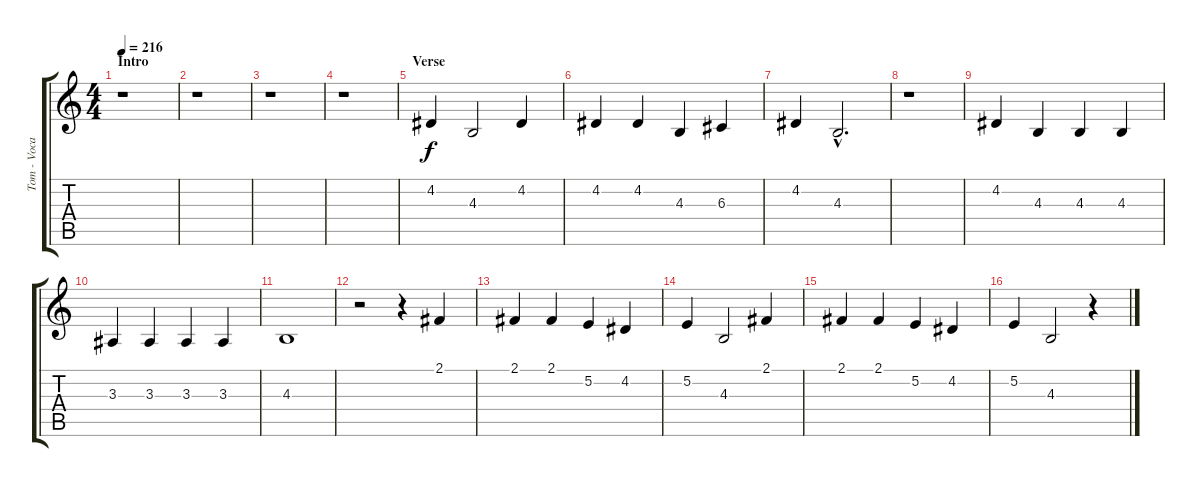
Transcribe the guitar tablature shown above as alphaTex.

\track ("Tom - Vocals" "Tom - Voca") {instrument tenorsax}
\staff {score tabs}
\tuning (E4 B3 G3 D3 A2 E2) {hide}
\ts (4 4)
\section ("" "Intro")
\tempo 216
\clef g2
\ks c
r.1{dy f instrument tenorsax} |
r.1 |
r.1 |
r.1 |
\section ("" "Verse")
4.2.4 4.3.2 4.2.4 |
4.2.4 4.2.4 4.3.4 6.3.4 |
4.2.4 4.3{hac}.2{d} |
r.1 |
4.2.4 4.3.4 4.3.4 4.3.4 |
3.3.4 3.3.4 3.3.4 3.3.4 |
4.3.1 |
r.2 r.4 2.1.4 |
2.1.4 2.1.4 5.2.4 4.2.4 |
5.2.4 4.3.2 2.1.4 |
2.1.4 2.1.4 5.2.4 4.2.4 |
5.2.4 4.3.2 r.4
